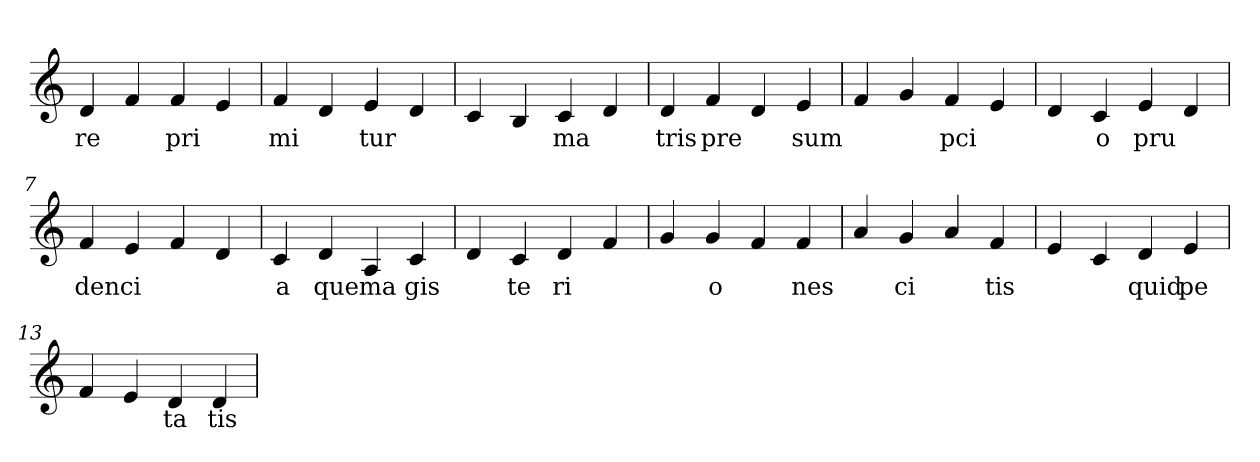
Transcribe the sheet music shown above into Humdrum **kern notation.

**kern	**text
*part1	*part1
*staff1	*staff1
*clefG2	*
=1	=1
4d	re
4f	.
4f	pri
4e	.
=2	=2
4f	mi
4d	.
4e	tur
4d	.
=3	=3
4c	.
4B	.
4c	ma
4d	.
=4	=4
4d	tris
4f	pre
4d	.
4e	sum
=5	=5
4f	.
4g	.
4f	pci
4e	.
=6	=6
4d	.
4c	o
4e	pru
4d	.
=7	=7
4f	den
4e	ci
4f	.
4d	.
=8	=8
4c	a
4d	que
4A	ma
4c	gis
=9	=9
4d	.
4c	te
4d	ri
4f	.
=10	=10
4g	.
4g	o
4f	.
4f	nes
=11	=11
4a	.
4g	ci
4a	.
4f	tis
=12	=12
4e	.
4c	.
4d	quid
4e	pe
=13	=13
4f	.
4e	.
4d	ta
4d	tis
=	=
*-	*-
